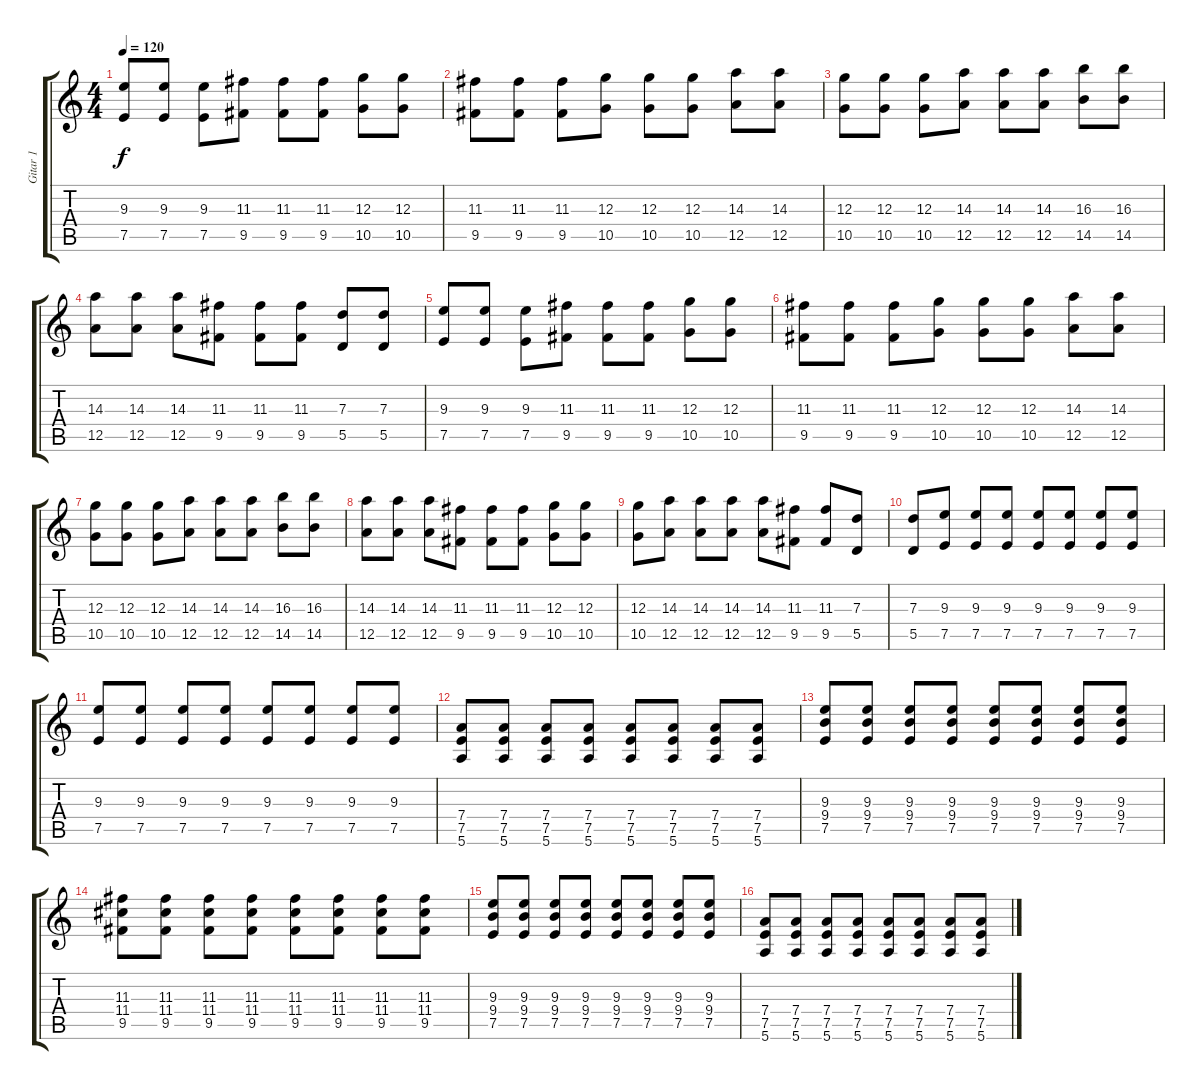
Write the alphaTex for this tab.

\track ("Gitar 1" "Gitar 1") {instrument acousticguitarsteel}
\staff {score tabs}
\tuning (E4 B3 G3 D3 A2 E2) {hide}
\ts (4 4)
\tempo 120
\clef g2
\ks c
(9.3 7.5).8{dy f} (9.3 7.5).8 (9.3 7.5).8 (11.3 9.5).8 (11.3 9.5).8 (11.3 9.5).8 (12.3 10.5).8 (12.3 10.5).8 |
(11.3 9.5).8 (11.3 9.5).8 (11.3 9.5).8 (12.3 10.5).8 (12.3 10.5).8 (12.3 10.5).8 (14.3 12.5).8 (14.3 12.5).8 |
(12.3 10.5).8 (12.3 10.5).8 (12.3 10.5).8 (14.3 12.5).8 (14.3 12.5).8 (14.3 12.5).8 (16.3 14.5).8 (16.3 14.5).8 |
(14.3 12.5).8 (14.3 12.5).8 (14.3 12.5).8 (11.3 9.5).8 (11.3 9.5).8 (11.3 9.5).8 (7.3 5.5).8 (7.3 5.5).8 |
(9.3 7.5).8 (9.3 7.5).8 (9.3 7.5).8 (11.3 9.5).8 (11.3 9.5).8 (11.3 9.5).8 (12.3 10.5).8 (12.3 10.5).8 |
(11.3 9.5).8 (11.3 9.5).8 (11.3 9.5).8 (12.3 10.5).8 (12.3 10.5).8 (12.3 10.5).8 (14.3 12.5).8 (14.3 12.5).8 |
(12.3 10.5).8 (12.3 10.5).8 (12.3 10.5).8 (14.3 12.5).8 (14.3 12.5).8 (14.3 12.5).8 (16.3 14.5).8 (16.3 14.5).8 |
(14.3 12.5).8 (14.3 12.5).8 (14.3 12.5).8 (11.3 9.5).8 (11.3 9.5).8 (11.3 9.5).8 (12.3 10.5).8 (12.3 10.5).8 |
(12.3 10.5).8 (14.3 12.5).8 (14.3 12.5).8 (14.3 12.5).8 (14.3 12.5).8 (11.3 9.5).8 (11.3 9.5).8 (7.3 5.5).8 |
(7.3 5.5).8 (9.3 7.5).8 (9.3 7.5).8 (9.3 7.5).8 (9.3 7.5).8 (9.3 7.5).8 (9.3 7.5).8 (9.3 7.5).8 |
(9.3 7.5).8 (9.3 7.5).8 (9.3 7.5).8 (9.3 7.5).8 (9.3 7.5).8 (9.3 7.5).8 (9.3 7.5).8 (9.3 7.5).8 |
(7.4 7.5 5.6).8 (7.4 7.5 5.6).8 (7.4 7.5 5.6).8 (7.4 7.5 5.6).8 (7.4 7.5 5.6).8 (7.4 7.5 5.6).8 (7.4 7.5 5.6).8 (7.4 7.5 5.6).8 |
(9.3 9.4 7.5).8 (9.3 9.4 7.5).8 (9.3 9.4 7.5).8 (9.3 9.4 7.5).8 (9.3 9.4 7.5).8 (9.3 9.4 7.5).8 (9.3 9.4 7.5).8 (9.3 9.4 7.5).8 |
(11.3 11.4 9.5).8 (11.3 11.4 9.5).8 (11.3 11.4 9.5).8 (11.3 11.4 9.5).8 (11.3 11.4 9.5).8 (11.3 11.4 9.5).8 (11.3 11.4 9.5).8 (11.3 11.4 9.5).8 |
(9.3 9.4 7.5).8 (9.3 9.4 7.5).8 (9.3 9.4 7.5).8 (9.3 9.4 7.5).8 (9.3 9.4 7.5).8 (9.3 9.4 7.5).8 (9.3 9.4 7.5).8 (9.3 9.4 7.5).8 |
(7.4 7.5 5.6).8 (7.4 7.5 5.6).8 (7.4 7.5 5.6).8 (7.4 7.5 5.6).8 (7.4 7.5 5.6).8 (7.4 7.5 5.6).8 (7.4 7.5 5.6).8 (7.4 7.5 5.6).8
